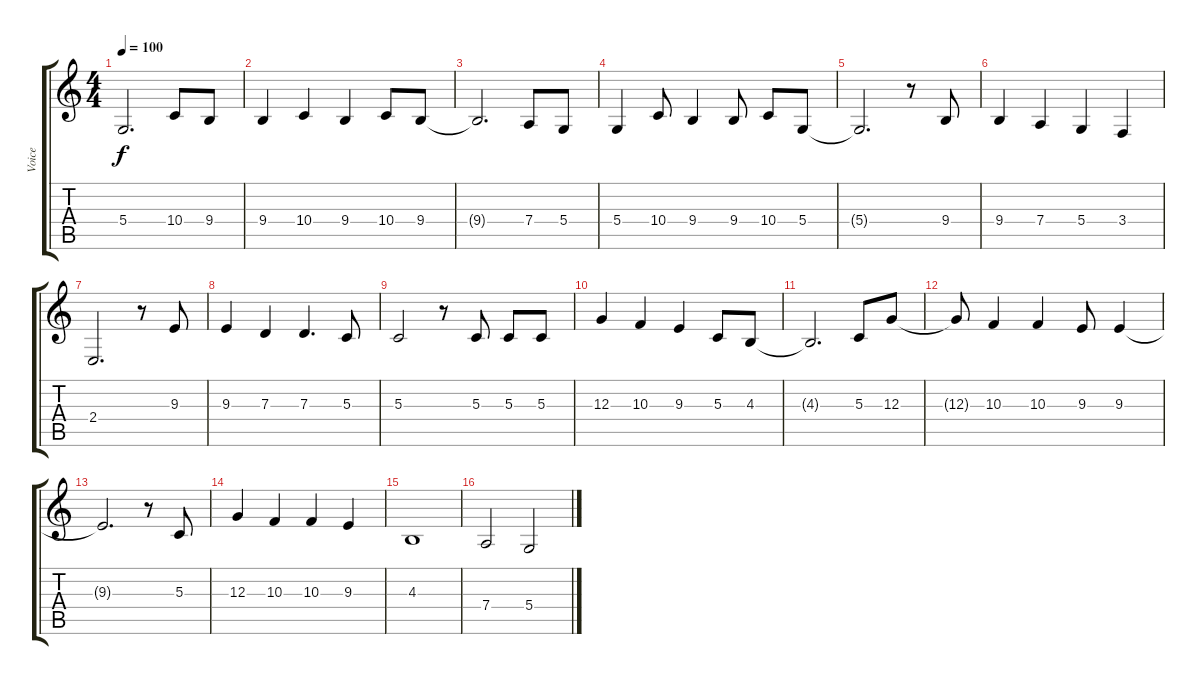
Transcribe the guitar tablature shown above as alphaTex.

\track ("Voice" "Voice") {instrument synthvoice}
\staff {score tabs}
\tuning (E4 B3 G3 D3 A2 E2) {hide}
\ts (4 4)
\tempo 100
\clef g2
\ks c
5.4.2{d dy f} 10.4.8 9.4.8 |
9.4.4 10.4.4 9.4.4 10.4.8 9.4.8 |
9.4{t}.2{d} 7.4.8 5.4.8 |
5.4.4 10.4.8 9.4.4 9.4.8 10.4.8 5.4.8 |
5.4{t}.2{d} r.8 9.4.8 |
9.4.4 7.4.4 5.4.4 3.4.4 |
2.4.2{d} r.8 9.3.8 |
9.3.4 7.3.4 7.3.4{d} 5.3.8 |
5.3.2 r.8 5.3.8 5.3.8 5.3.8 |
12.3.4 10.3.4 9.3.4 5.3.8 4.3.8 |
4.3{t}.2{d} 5.3.8 12.3.8 |
12.3{t}.8 10.3.4 10.3.4 9.3.8 9.3.4 |
9.3{t}.2{d} r.8 5.3.8 |
12.3.4 10.3.4 10.3.4 9.3.4 |
4.3.1 |
7.4.2 5.4.2
